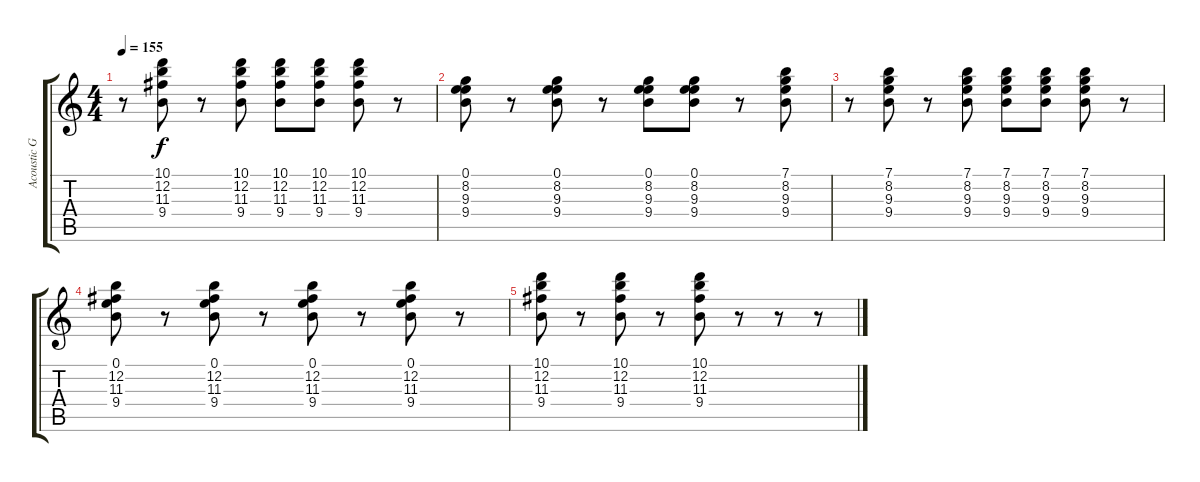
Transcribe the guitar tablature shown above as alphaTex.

\track ("Acoustic Guitar" "Acoustic G") {instrument acousticguitarsteel}
\staff {score tabs}
\tuning (E4 B3 G3 D3 A2 D2) {hide}
\ts (4 4)
\tempo 155
\clef g2
\ks c
r.8{dy f} (10.1 12.2 11.3 9.4).8 r.8 (10.1 12.2 11.3 9.4).8 (10.1 12.2 11.3 9.4).8 (10.1 12.2 11.3 9.4).8 (10.1 12.2 11.3 9.4).8 r.8 |
(0.1 8.2 9.3 9.4).8 r.8 (0.1 8.2 9.3 9.4).8 r.8 (0.1 8.2 9.3 9.4).8 (0.1 8.2 9.3 9.4).8 r.8 (7.1 8.2 9.3 9.4).8 |
r.8 (7.1 8.2 9.3 9.4).8 r.8 (7.1 8.2 9.3 9.4).8 (7.1 8.2 9.3 9.4).8 (7.1 8.2 9.3 9.4).8 (7.1 8.2 9.3 9.4).8 r.8 |
(0.1 12.2 11.3 9.4).8 r.8 (0.1 12.2 11.3 9.4).8 r.8 (0.1 12.2 11.3 9.4).8 r.8 (0.1 12.2 11.3 9.4).8 r.8 |
(10.1 12.2 11.3 9.4).8 r.8 (10.1 12.2 11.3 9.4).8 r.8 (10.1 12.2 11.3 9.4).8 r.8 r.8 r.8
